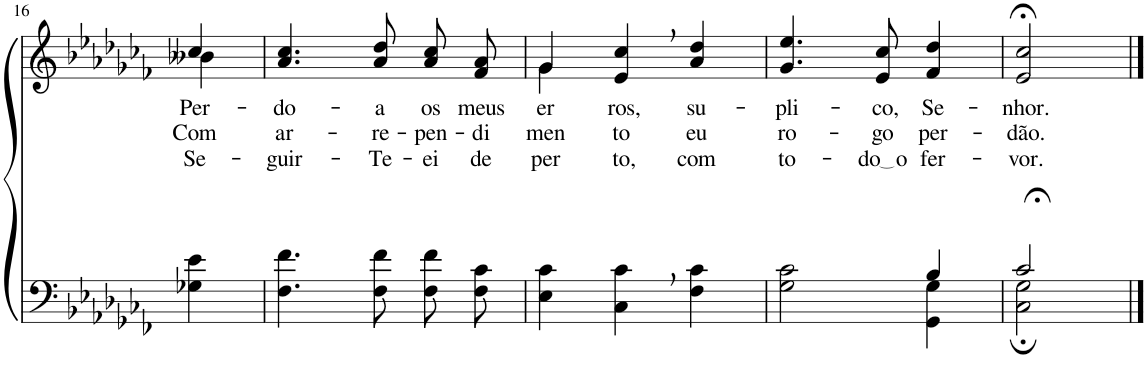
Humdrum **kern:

**kern	**kern	**text	**text	**text
*part2	*part1	*part1	*part1	*part1
*staff2	*staff1	*staff1	*staff1	*staff1
*I"Parte III e IV	*I"Parte I e II	*	*	*
!!LO:PB:g=z
*clefF4	*clefG2	*	*	*
*Trd2c3	*Trd2c3	*	*	*
*k[b-e-a-d-g-c-f-]	*k[b-e-a-d-g-c-f-]	*	*	*
*M3/4	*M3/4	*	*	*
=16	=16	=16	=16	=16
*	*^	*	*	*
!	!	!	!LO:LY:b	!LO:LY:b	!LO:LY:b
4G-X\ 4e-\	4cc-/	4b--X\	Per-	Com	-Se-
=17	=17	=17	=17	=17	=17
!	!	!	!LO:LY:b	!LO:LY:b	!LO:LY:b
*	*v	*v	*	*	*
4.F-\ 4.f-\	4.a-/ 4.cc-/	-do-	ar-	-guir-
!	!	!LO:LY:b	!LO:LY:b	!LO:LY:b
8F-\ 8f-\	8a-/ 8dd-/	-a	-re-	-Te-
!	!	!LO:LY:b	!LO:LY:b	!LO:LY:b
8F-\ 8f-\L	8a-/ 8cc-/L	os	-pen-	-ei
!	!	!LO:LY:b	!LO:LY:b	!LO:LY:b
8F-\ 8c-\J	8f-/ 8a-/J	meus	-di-	de
=18	=18	=18	=18	=18
*	*^	*	*	*
!	!	!	!LO:LY:b	!LO:LY:b	!LO:LY:b
4E-\ 4c-\	4g-/	4g-\	er-	-men-	per-
!	!	!	!LO:LY:b	!LO:LY:b	!LO:LY:b
4C-\, 4c-\,	4e-/, 4cc-/,	2ryy	-ros,	-to	-to,
!	!	!	!LO:LY:b	!LO:LY:b	!LO:LY:b
4F-\ 4c-\	4a-/ 4dd-/	.	su-	eu	com
*	*v	*v	*	*	*
=19	=19	=19	=19	=19
*^	*	*	*	*
!	!	!	!LO:LY:b	!LO:LY:b	!LO:LY:b
2ryy	2G-\ 2c-\	4.g-/ 4.ee-/	-pli-	ro-	to-
!	!	!	!LO:LY:b	!LO:LY:b	!LO:LY:b
.	.	8e-/ 8cc-/	-co,	-go	do o
!	!	!	!LO:LY:b	!LO:LY:b	!LO:LY:b
4B-/	4GG-\ 4G-\	4f-/ 4dd-/	Se-	per-	fer-
=20	=20	=20	=20	=20	=20
!	!	!	!LO:LY:b	!LO:LY:b	!LO:LY:b
2c-;</	2C-\; 2G-\;	2e-/;< 2cc-/;<	-nhor.	-dão.	-vor.
*v	*v	*	*	*	*
==	==	==	==	==
*-	*-	*-	*-	*-
